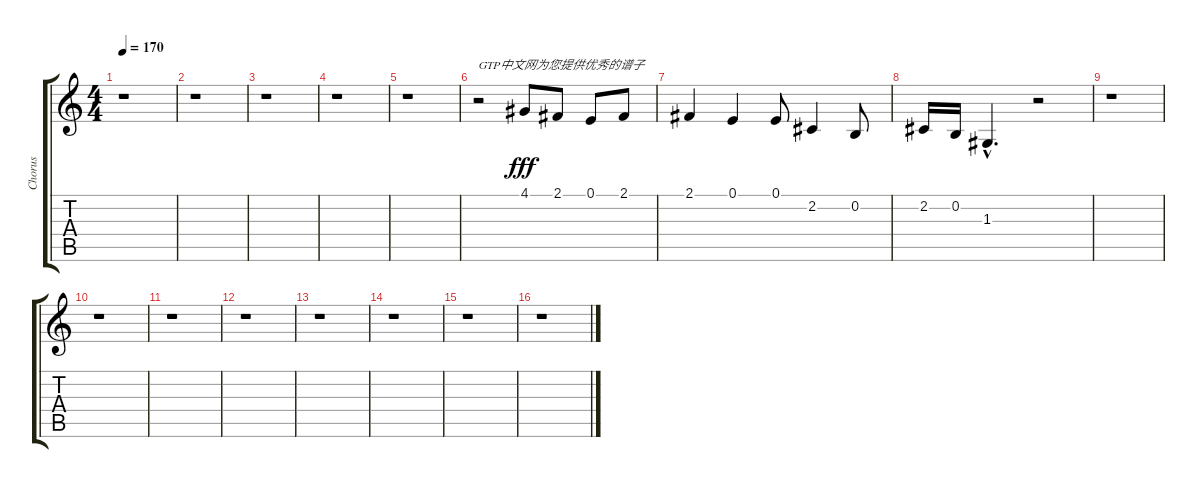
\track ("Chorus" "Chorus") {instrument clarinet}
\staff {score tabs}
\tuning (E4 B3 G3 D3 A2 E2) {hide}
\ts (4 4)
\tempo 170
\tempo 135
\tempo 170
\clef g2
\ks c
r.1{dy fff instrument clarinet} |
r.1 |
r.1 |
r.1 |
r.1 |
r.2{txt "GTP中文网为您提供优秀的谱子"} 4.1.8 2.1.8 0.1.8 2.1.8 |
2.1.4 0.1.4 0.1.8 2.2.4 0.2.8 |
2.2.16 0.2.16 1.3{hac}.4{d} r.2 |
r.1 |
r.1 |
r.1 |
r.1 |
r.1 |
r.1 |
r.1 |
r.1
